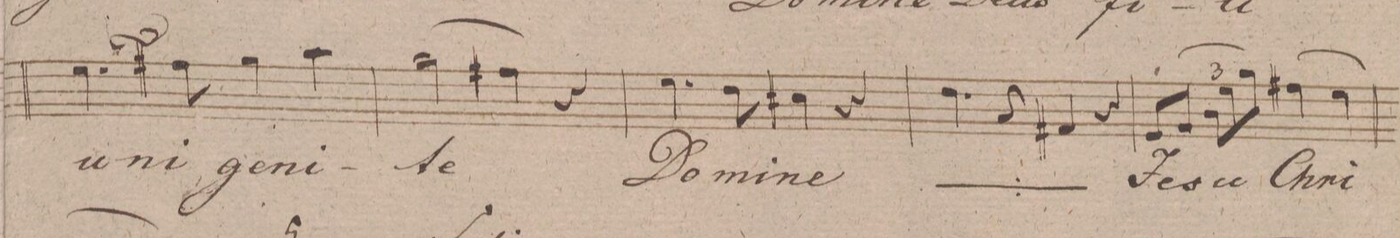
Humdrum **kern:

**kern	**text	**dynam
*I"Baſso.	*	*
*clefF4	*	*
*k[f#c#g#d#]	*	*
*met(c)	*	*
*M4/4	*	*
4.G#S\	u-	.
8A#X\	-ni-	.
4B\	-ge-	.
4c#\	-ni-	.
=73	=73	=73
(>2B\	-te	.
4A#X\)	.	.
4r	.	.
=74	=74	=74
4.G#\	Do-	.
8F#\	-mi-	.
4E#X\	-ne	.
4r	.	.
=75	=75	=75
*	*ij	*
4.F#\	Do-	.
8C#/	-mi-	.
4AA#X/	-ne	.
*	*Xij	*
4r	.	.
=76	=76	=76
8GG#/L	Je-	.
(>8BB/J	.	.
12D#\L	-su	.
12G#\	.	.
12B\J)	.	.
(>4A#X\	Chri-	.
4G#\)	.	.
=77	=77	=77
(>2G#\	-ste	.
4F#\)	.	.
4r	.	.
=78	=78	=78
00r	.	.
=79	=79	=79
=80	=80	=80
=81	=81	=81
=82	=82	=82
1r	.	.
=83	=83	=83
2r	.	.
2BB/	fi-	.
=84	=84	=84
2BB/	-li-	.
2BB/	-us	.
=85	=85	=85
2E\	pa-	.
4E\	-tris,	.
4r	.	.
=86	=86	=86
2E\	a-	.
4E\	-gnus	.
4r	.	.
=87	=87	=87
[1F#\	De-	.
=88	=88	=88
1F#\]	.	.
=89	=89	=89
2BB/	-i	.
2r	.	.
=90	=90	=90
00r	.	.
=91	=91	=91
=92	=92	=92
=93	=93	=93
=94||	=94||	=94||
*kcancel	*	*
*k[f#]	*	*
*G:	*	*
*M3/4	*	*
2.r	.	.
=95	=95	=95
2.r	.	.
=96	=96	=96
2.r	.	.
=97	=97	=97
2.r	.	.
=98	=98	=98
2.r	.	.
=99	=99	=99
2.r	.	.
=100	=100	=100
2.r	.	.
=101	=101	=101
2.r	.	.
=102	=102	=102
2.r	.	.
=103	=103	=103
2.r	.	.
=104	=104	=104
2.r	.	.
=105	=105	=105
2.r	.	.
=106	=106	=106
2.r	.	.
=107	=107	=107
2.r	.	.
=108	=108	=108
2.r	.	.
=109	=109	=109
2.r	.	.
=110	=110	=110
12r	.	p
12G\	mi-	.
12G\	-se-	.
4G\	-re-	.
4G\	-re	.
=111	=111	=111
4G\	no-	.
8G\	-bis,	.
8r	.	.
4r	.	.
=112	=112	=112
*-	*-	*-
